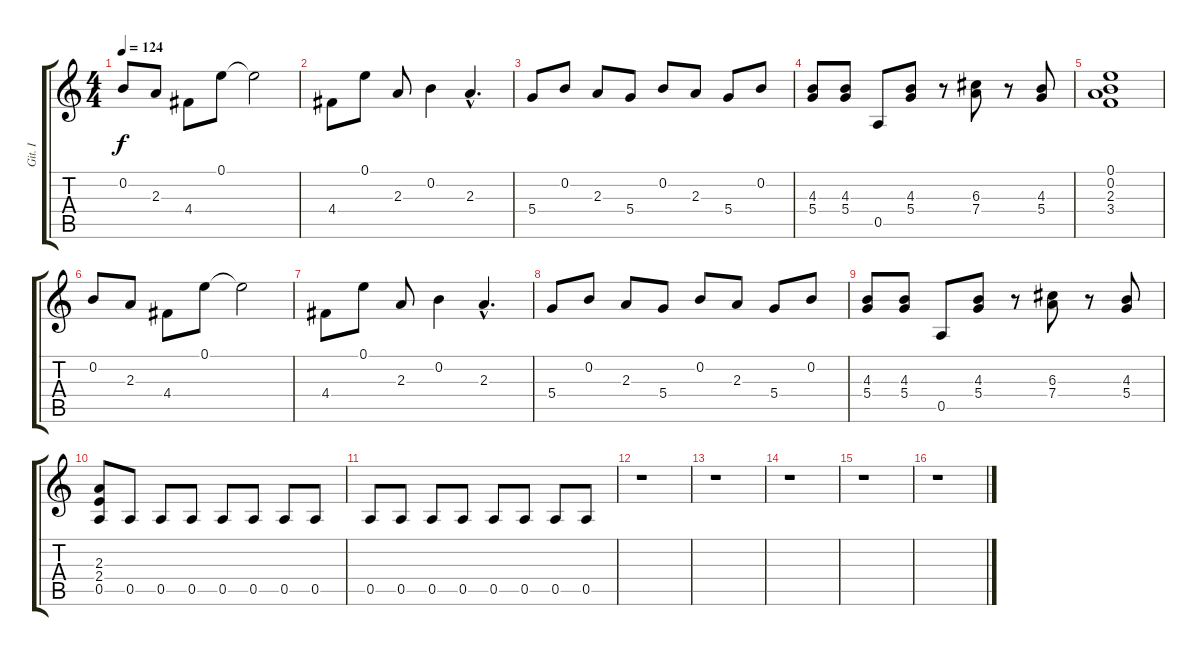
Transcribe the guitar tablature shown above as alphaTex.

\track ("Git. I" "Git. I") {instrument overdrivenguitar}
\staff {score tabs}
\tuning (E4 B3 G3 D3 A2 E2) {hide}
\ts (4 4)
\tempo 124
\clef g2
\ks c
0.2.8{dy f} 2.3.8 4.4.8 0.1.8 0.1{t}.2 |
4.4.8 0.1.8 2.3.8 0.2.4 2.3{hac}.4{d} |
5.4.8 0.2.8 2.3.8 5.4.8 0.2.8 2.3.8 5.4.8 0.2.8 |
(4.3 5.4).8 (4.3 5.4).8 0.5.8 (4.3 5.4).8 r.8 (6.3 7.4).8 r.8 (4.3 5.4).8 |
(0.1 0.2 2.3 3.4).1 |
0.2.8 2.3.8 4.4.8 0.1.8 0.1{t}.2 |
4.4.8 0.1.8 2.3.8 0.2.4 2.3{hac}.4{d} |
5.4.8 0.2.8 2.3.8 5.4.8 0.2.8 2.3.8 5.4.8 0.2.8 |
(4.3 5.4).8 (4.3 5.4).8 0.5.8 (4.3 5.4).8 r.8 (6.3 7.4).8 r.8 (4.3 5.4).8 |
(2.3 2.4 0.5).8 0.5.8 0.5.8 0.5.8 0.5.8 0.5.8 0.5.8 0.5.8 |
0.5.8 0.5.8 0.5.8 0.5.8 0.5.8 0.5.8 0.5.8 0.5.8 |
r.1 |
r.1 |
r.1 |
r.1 |
r.1
